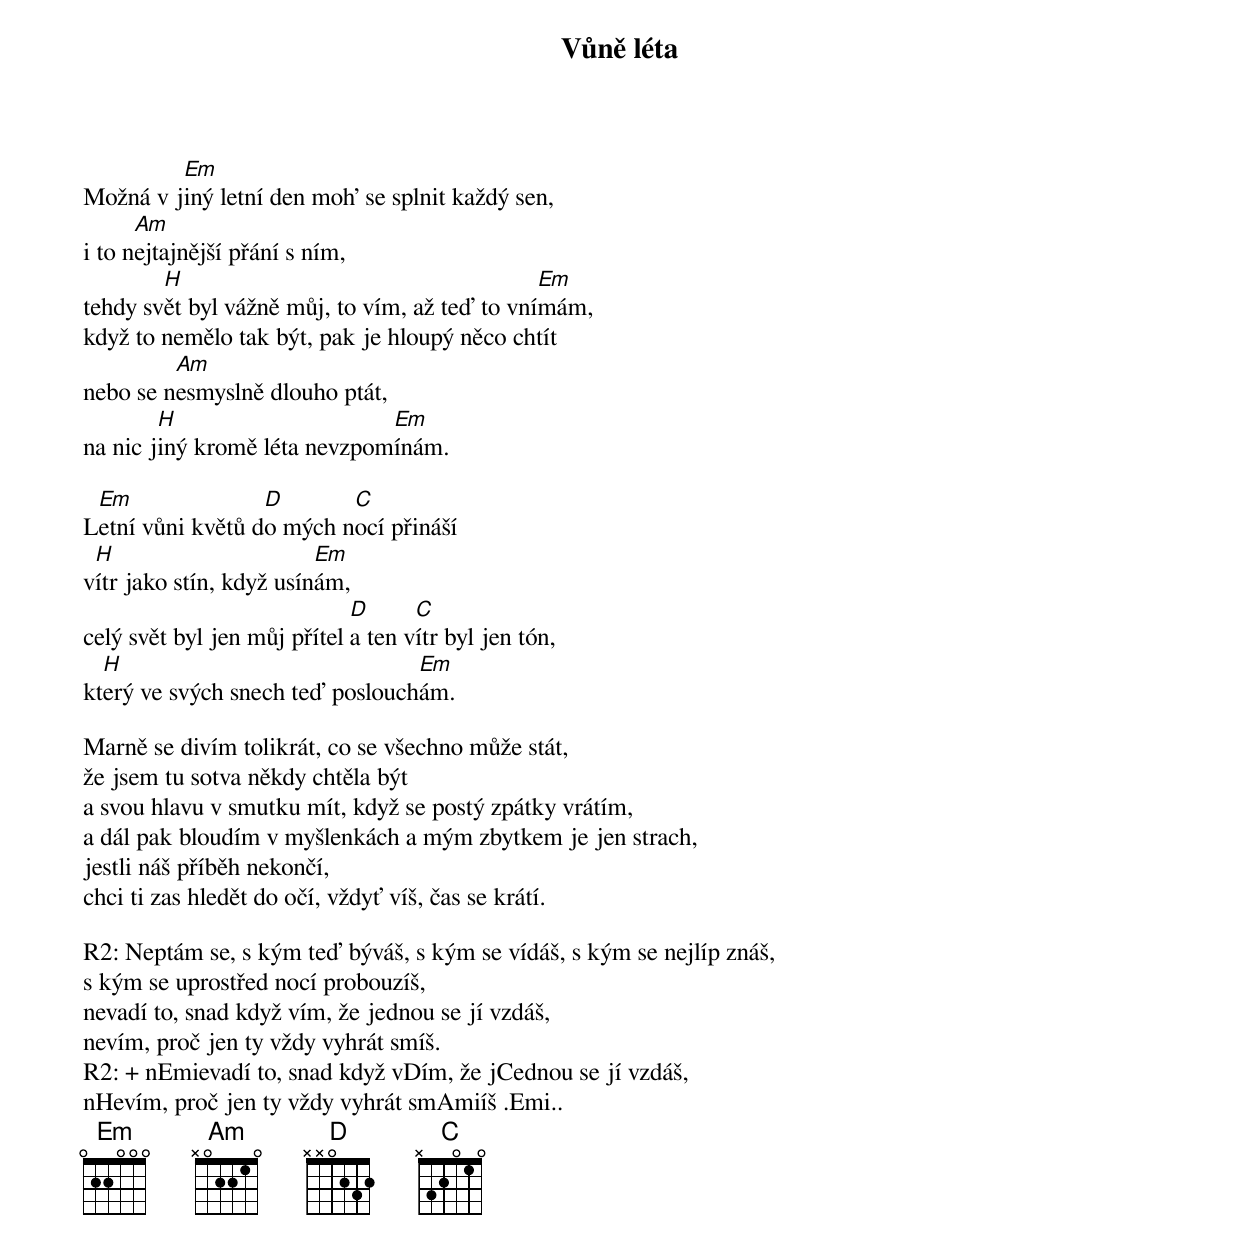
{title: Vůně léta}

Možná v j[Em]iný letní den moh' se splnit každý sen,
i to n[Am]ejtajnější přání s ním,
tehdy sv[H]ět byl vážně můj, to vím, až teď to vní[Em]mám,
když to nemělo tak být, pak je hloupý něco chtít
nebo se n[Am]esmyslně dlouho ptát,
na nic j[H]iný kromě léta nevzpom[Em]ínám.

L[Em]etní vůni květů d[D]o mých n[C]ocí přináší
v[H]ítr jako stín, když usín[Em]ám,
celý svět byl jen můj přítel [D]a ten v[C]ítr byl jen tón,
kt[H]erý ve svých snech teď poslouch[Em]ám.

Marně se divím tolikrát, co se všechno může stát,
že jsem tu sotva někdy chtěla být
a svou hlavu v smutku mít, když se postý zpátky vrátím,
a dál pak bloudím v myšlenkách a mým zbytkem je jen strach,
jestli náš příběh nekončí,
chci ti zas hledět do očí, vždyť víš, čas se krátí.

R2: Neptám se, s kým teď býváš, s kým se vídáš, s kým se nejlíp znáš,
s kým se uprostřed nocí probouzíš,
nevadí to, snad když vím, že jednou se jí vzdáš,
nevím, proč jen ty vždy vyhrát smíš.
R2: + nEmievadí to, snad když vDím, že jCednou se jí vzdáš,
nHevím, proč jen ty vždy vyhrát smAmiíš .Emi..
